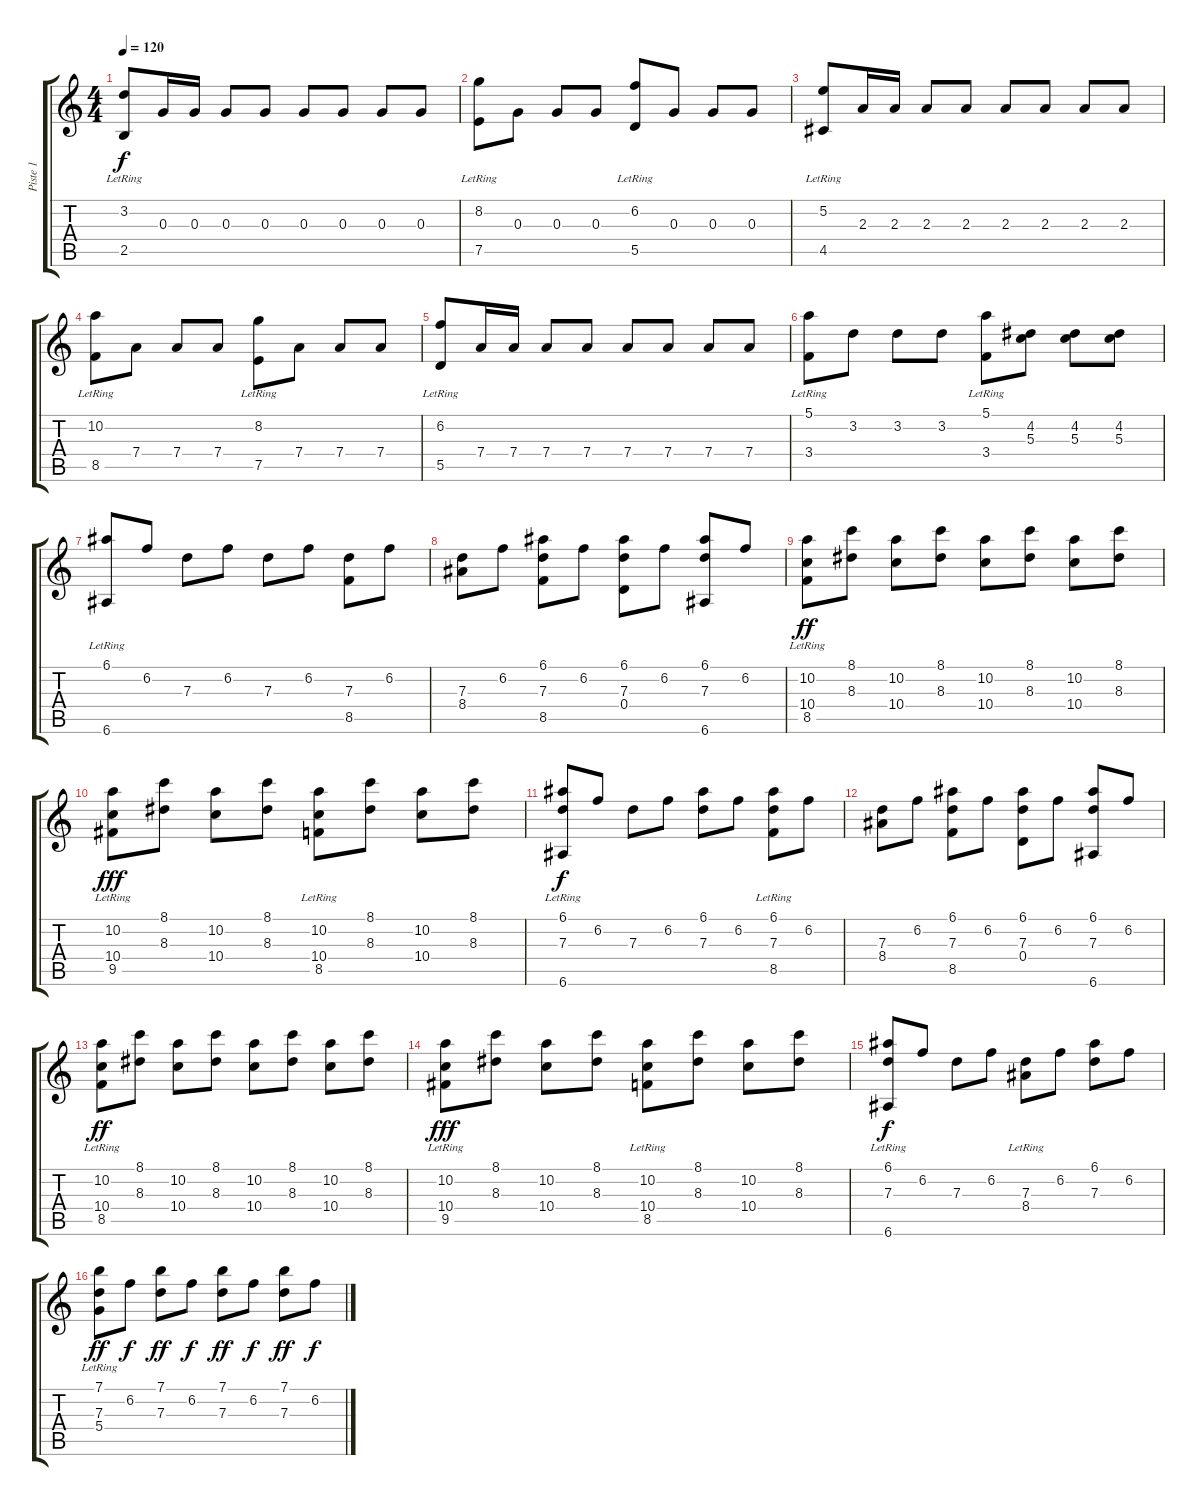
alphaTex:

\track ("Piste 1" "Piste 1") {instrument acousticguitarnylon}
\staff {score tabs}
\tuning (E4 B3 G3 D3 A2 E2) {hide}
\ts (4 4)
\tempo 120
\clef g2
\ks c
(3.2 2.5{lr}).8{dy f} 0.3.16 0.3.16 0.3.8 0.3.8 0.3.8 0.3.8 0.3.8 0.3.8 |
(8.2 7.5{lr}).8 0.3.8 0.3.8 0.3.8 (6.2 5.5{lr}).8 0.3.8 0.3.8 0.3.8 |
(5.2 4.5{lr}).8 2.3.16 2.3.16 2.3.8 2.3.8 2.3.8 2.3.8 2.3.8 2.3.8 |
(10.2 8.5{lr}).8 7.4.8 7.4.8 7.4.8 (8.2 7.5{lr}).8 7.4.8 7.4.8 7.4.8 |
(6.2 5.5{lr}).8 7.4.16 7.4.16 7.4.8 7.4.8 7.4.8 7.4.8 7.4.8 7.4.8 |
(5.1 3.4{lr}).8 3.2.8 3.2.8 3.2.8 (5.1 3.4{lr}).8 (4.2 5.3).8 (4.2 5.3).8 (4.2 5.3).8 |
(6.1 6.6{lr}).8 6.2.8 7.3.8 6.2.8 7.3.8 6.2.8 (7.3 8.5).8 6.2.8 |
(7.3 8.4).8 6.2.8 (6.1 7.3 8.5).8 6.2.8 (6.1 7.3 0.4).8 6.2.8 (6.1 7.3 6.6).8 6.2.8 |
(10.2 10.4 8.5{lr}).8{dy ff} (8.1 8.3).8 (10.2 10.4).8 (8.1 8.3).8 (10.2 10.4).8 (8.1 8.3).8 (10.2 10.4).8 (8.1 8.3).8 |
(10.2 10.4 9.5{lr}).8{dy fff} (8.1 8.3).8 (10.2 10.4).8 (8.1 8.3).8 (10.2 10.4 8.5{lr}).8 (8.1 8.3).8 (10.2 10.4).8 (8.1 8.3).8 |
(6.1 7.3 6.6{lr}).8{dy f} 6.2.8 7.3.8 6.2.8 (6.1 7.3).8 6.2.8 (6.1 7.3 8.5{lr}).8 6.2.8 |
(7.3 8.4).8 6.2.8 (6.1 7.3 8.5).8 6.2.8 (6.1 7.3 0.4).8 6.2.8 (6.1 7.3 6.6).8 6.2.8 |
(10.2 10.4 8.5{lr}).8{dy ff} (8.1 8.3).8 (10.2 10.4).8 (8.1 8.3).8 (10.2 10.4).8 (8.1 8.3).8 (10.2 10.4).8 (8.1 8.3).8 |
(10.2 10.4 9.5{lr}).8{dy fff} (8.1 8.3).8 (10.2 10.4).8 (8.1 8.3).8 (10.2 10.4 8.5{lr}).8 (8.1 8.3).8 (10.2 10.4).8 (8.1 8.3).8 |
(6.1 7.3 6.6{lr}).8{dy f} 6.2.8 7.3.8 6.2.8 (7.3 8.4{lr}).8 6.2.8 (6.1 7.3).8 6.2.8 |
(7.1 7.3 5.4{lr}).8{dy ff} 6.2.8{dy f} (7.1 7.3).8{dy ff} 6.2.8{dy f} (7.1 7.3).8{dy ff} 6.2.8{dy f} (7.1 7.3).8{dy ff} 6.2.8{dy f}
